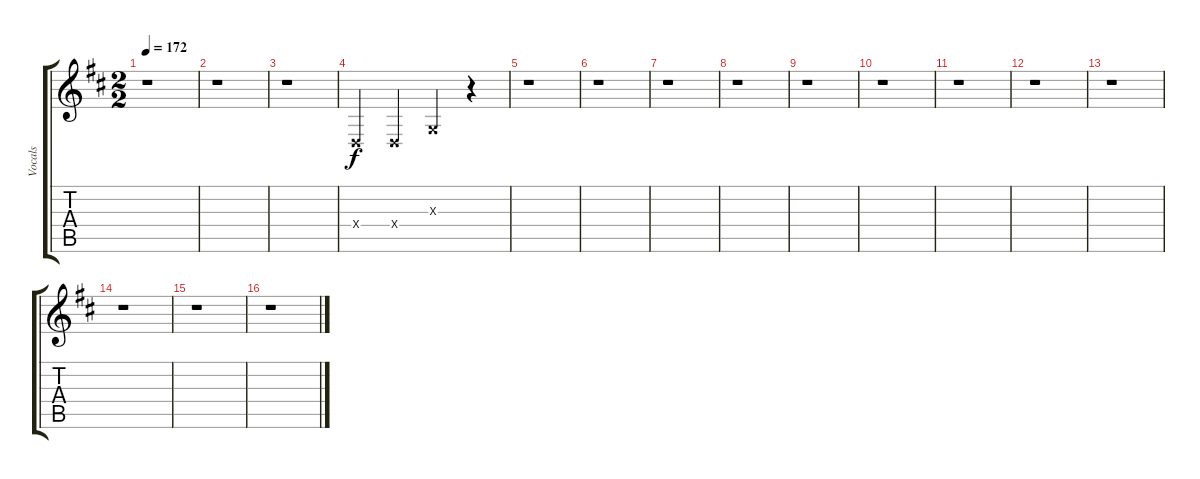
\track ("Vocals" "Vocals") {instrument lead6voice}
\staff {score tabs}
\tuning (E4 B3 G3 D3 A2 E2) {hide}
\ts (2 2)
\tempo 172
\clef g2
\ks d
r.1{dy f} |
r.1 |
r.1 |
0.4{x}.4 0.4{x}.4 0.3{x}.4 r.4 |
r.1 |
r.1 |
r.1 |
r.1 |
r.1 |
r.1 |
r.1 |
r.1 |
r.1 |
r.1 |
r.1 |
r.1
